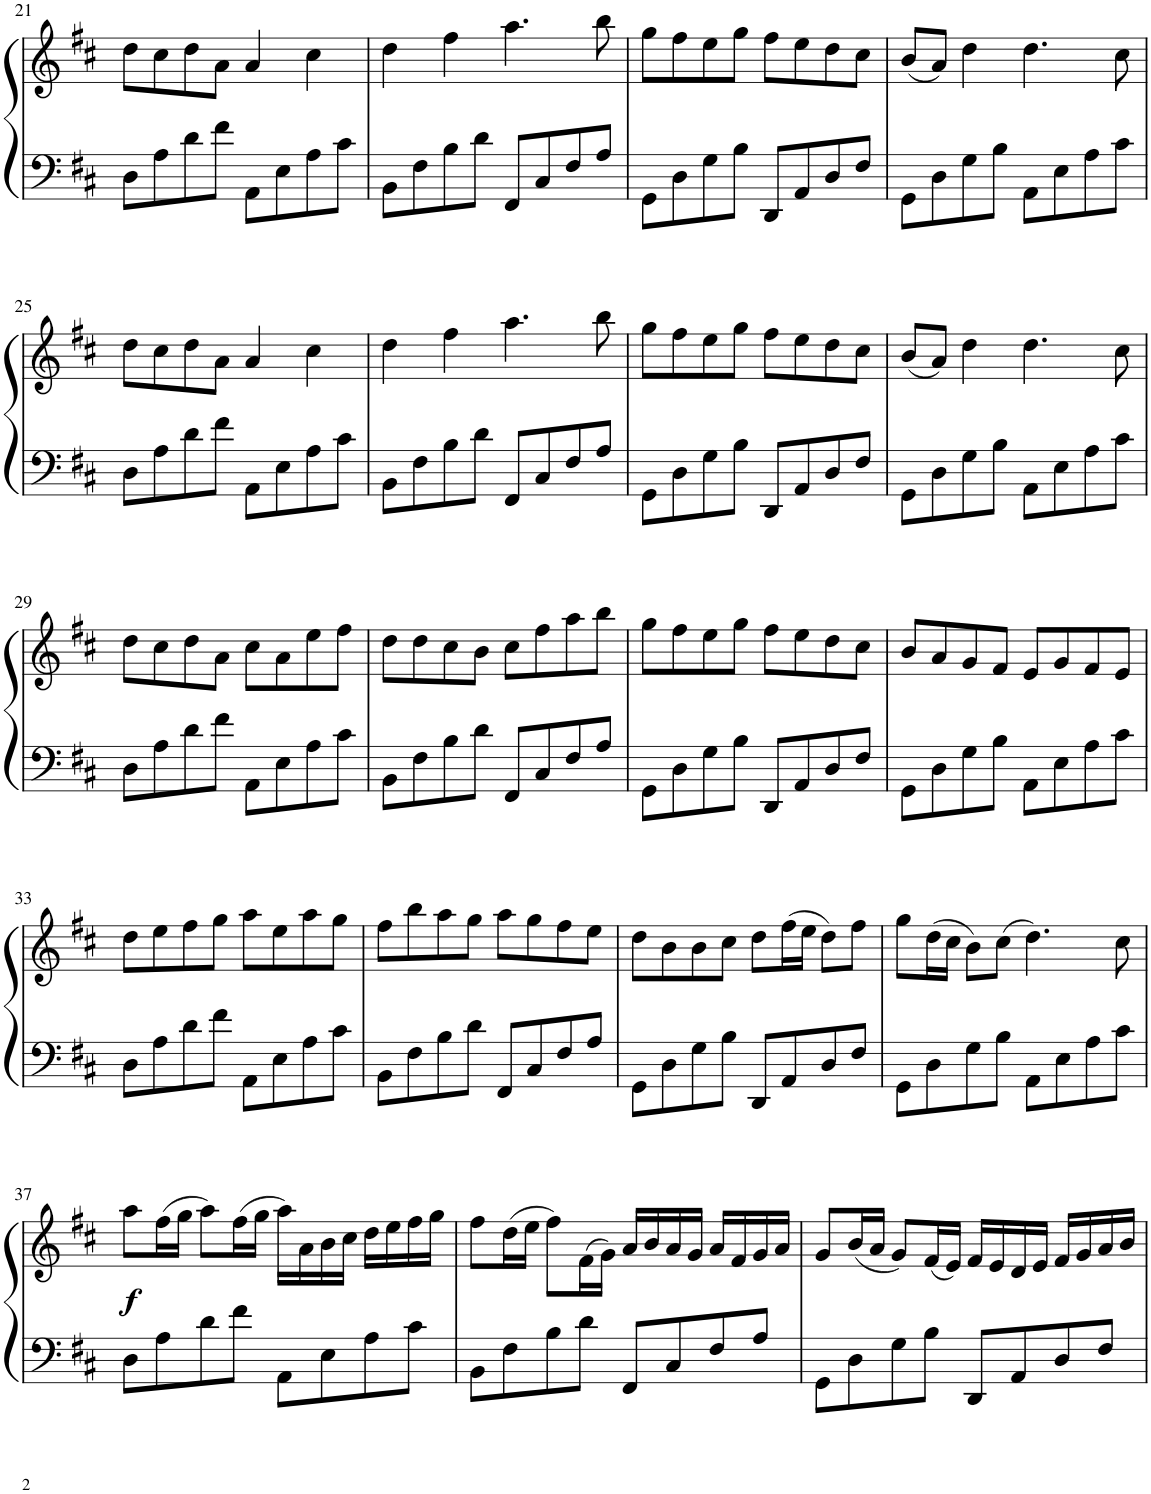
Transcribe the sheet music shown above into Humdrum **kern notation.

**kern	**kern	**dynam
*part1	*part1	*part1
*staff2	*staff1	*staff1/2
*I"Piano	*	*
*I'Pno.	*	*
!!LO:PB:g=z
*clefF4	*clefG2	*
*k[f#c#]	*k[f#c#]	*
*M4/4	*M4/4	*
=21	=21	=21
8D\L	8dd\L	.
8A\	8cc#\	.
8d\	8dd\	.
8f#\J	8a\J	.
8AA\L	4a/	.
8E\	.	.
8A\	4cc#\	.
8c#\J	.	.
=22	=22	=22
8BB\L	4dd\	.
8F#\	.	.
8B\	4ff#\	.
8d\J	.	.
8FF#/L	4.aa\	.
8C#/	.	.
8F#/	.	.
8A/J	8bb\	.
=23	=23	=23
8GG\L	8gg\L	.
8D\	8ff#\	.
8G\	8ee\	.
8B\J	8gg\J	.
8DD/L	8ff#\L	.
8AA/	8ee\	.
8D/	8dd\	.
8F#/J	8cc#\J	.
=24	=24	=24
8GG\L	(8b/L	.
8D\	8a/J)	.
8G\	4dd\	.
8B\J	.	.
8AA\L	4.dd\	.
8E\	.	.
8A\	.	.
8c#\J	8cc#\	.
!!LO:LB:g=z
=25	=25	=25
8D\L	8dd\L	.
8A\	8cc#\	.
8d\	8dd\	.
8f#\J	8a\J	.
8AA\L	4a/	.
8E\	.	.
8A\	4cc#\	.
8c#\J	.	.
=26	=26	=26
8BB\L	4dd\	.
8F#\	.	.
8B\	4ff#\	.
8d\J	.	.
8FF#/L	4.aa\	.
8C#/	.	.
8F#/	.	.
8A/J	8bb\	.
=27	=27	=27
8GG\L	8gg\L	.
8D\	8ff#\	.
8G\	8ee\	.
8B\J	8gg\J	.
8DD/L	8ff#\L	.
8AA/	8ee\	.
8D/	8dd\	.
8F#/J	8cc#\J	.
=28	=28	=28
8GG\L	(8b/L	.
8D\	8a/J)	.
8G\	4dd\	.
8B\J	.	.
8AA\L	4.dd\	.
8E\	.	.
8A\	.	.
8c#\J	8cc#\	.
!!LO:LB:g=z
=29	=29	=29
8D\L	8dd\L	.
8A\	8cc#\	.
8d\	8dd\	.
8f#\J	8a\J	.
8AA\L	8cc#\L	.
8E\	8a\	.
8A\	8ee\	.
8c#\J	8ff#\J	.
=30	=30	=30
8BB\L	8dd\L	.
8F#\	8dd\	.
8B\	8cc#\	.
8d\J	8b\J	.
8FF#/L	8cc#\L	.
8C#/	8ff#\	.
8F#/	8aa\	.
8A/J	8bb\J	.
=31	=31	=31
8GG\L	8gg\L	.
8D\	8ff#\	.
8G\	8ee\	.
8B\J	8gg\J	.
8DD/L	8ff#\L	.
8AA/	8ee\	.
8D/	8dd\	.
8F#/J	8cc#\J	.
=32	=32	=32
8GG\L	8b/L	.
8D\	8a/	.
8G\	8g/	.
8B\J	8f#/J	.
8AA\L	8e/L	.
8E\	8g/	.
8A\	8f#/	.
8c#\J	8e/J	.
!!LO:LB:g=z
=33	=33	=33
8D\L	8dd\L	.
8A\	8ee\	.
8d\	8ff#\	.
8f#\J	8gg\J	.
8AA\L	8aa\L	.
8E\	8ee\	.
8A\	8aa\	.
8c#\J	8gg\J	.
=34	=34	=34
8BB\L	8ff#\L	.
8F#\	8bb\	.
8B\	8aa\	.
8d\J	8gg\J	.
8FF#/L	8aa\L	.
8C#/	8gg\	.
8F#/	8ff#\	.
8A/J	8ee\J	.
=35	=35	=35
8GG\L	8dd\L	.
8D\	8b\	.
8G\	8b\	.
8B\J	8cc#\J	.
8DD/L	8dd\L	.
8AA/	(16ff#\L	.
.	16ee\JJ	.
8D/	8dd\L)	.
8F#/J	8ff#\J	.
=36	=36	=36
8GG\L	8gg\L	.
8D\	(16dd\L	.
.	16cc#\JJ	.
8G\	8b\L)	.
8B\J	(8cc#\J	.
8AA\L	4.dd\)	.
8E\	.	.
8A\	.	.
8c#\J	8cc#\	.
!!LO:LB:g=z
=37	=37	=37
!	!	!LO:DY:b
8D\L	8aa\L	f
8A\	(16ff#\L	.
.	16gg\JJ	.
8d\	8aa\L)	.
8f#\J	(16ff#\L	.
.	16gg\JJ	.
8AA\L	16aa\LL)	.
.	16a\	.
8E\	16b\	.
.	16cc#\JJ	.
8A\	16dd\LL	.
.	16ee\	.
8c#\J	16ff#\	.
.	16gg\JJ	.
=38	=38	=38
8BB\L	8ff#\L	.
8F#\	(16dd\L	.
.	16ee\JJ	.
8B\	8ff#\L)	.
8d\J	(16f#\L	.
.	16g\JJ)	.
8FF#/L	16a/LL	.
.	16b/	.
8C#/	16a/	.
.	16g/JJ	.
8F#/	16a/LL	.
.	16f#/	.
8A/J	16g/	.
.	16a/JJ	.
=39	=39	=39
8GG\L	8g/L	.
8D\	(16b/L	.
.	16a/JJ	.
8G\	8g/L)	.
8B\J	(16f#/L	.
.	16e/JJ)	.
8DD/L	16f#/LL	.
.	16e/	.
8AA/	16d/	.
.	16e/JJ	.
8D/	16f#/LL	.
.	16g/	.
8F#/J	16a/	.
.	16b/JJ	.
=	=	=
*-	*-	*-
